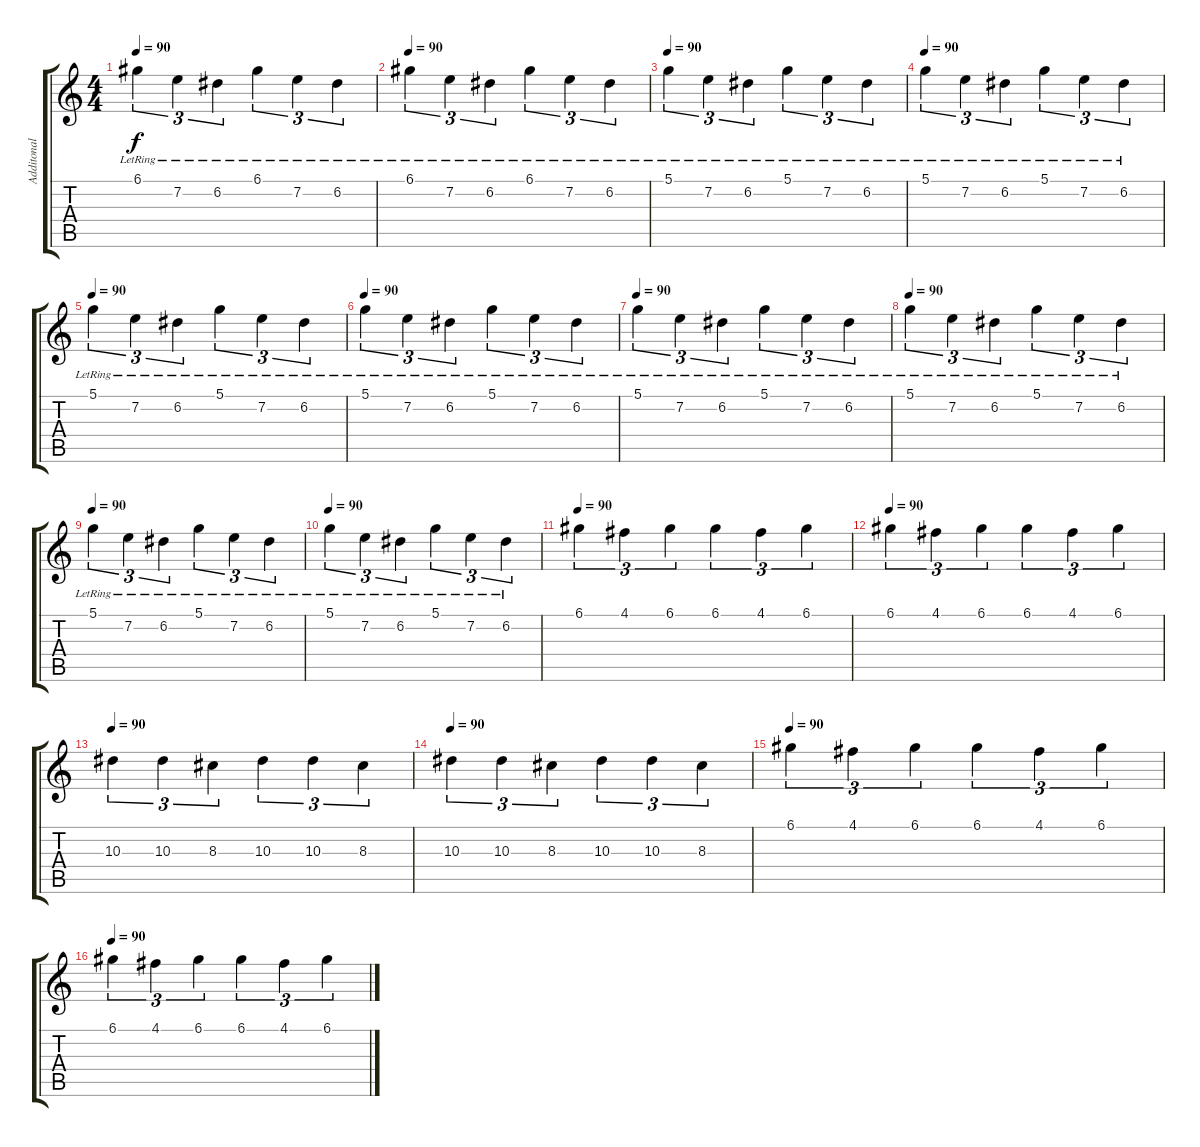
\track ("Additonal" "Additonal") {instrument acousticguitarsteel}
\staff {score tabs}
\tuning (D4 A3 F3 C3 G2 D2) {hide}
\ts (4 4)
\tempo 90
\clef g2
\ks c
6.1{lr}.4{tu (3 2) dy f volume 11 instrument acousticguitarsteel} 7.2{lr}.4{tu (3 2)} 6.2{lr}.4{tu (3 2)} 6.1{lr}.4{tu (3 2)} 7.2{lr}.4{tu (3 2)} 6.2{lr}.4{tu (3 2)} |
\tempo 90
6.1{lr}.4{tu (3 2)} 7.2{lr}.4{tu (3 2)} 6.2{lr}.4{tu (3 2)} 6.1{lr}.4{tu (3 2)} 7.2{lr}.4{tu (3 2)} 6.2{lr}.4{tu (3 2)} |
\tempo 90
5.1{lr}.4{tu (3 2)} 7.2{lr}.4{tu (3 2)} 6.2{lr}.4{tu (3 2)} 5.1{lr}.4{tu (3 2)} 7.2{lr}.4{tu (3 2)} 6.2{lr}.4{tu (3 2)} |
\tempo 90
5.1{lr}.4{tu (3 2)} 7.2{lr}.4{tu (3 2)} 6.2{lr}.4{tu (3 2)} 5.1{lr}.4{tu (3 2)} 7.2{lr}.4{tu (3 2)} 6.2{lr}.4{tu (3 2)} |
\tempo 90
5.1{lr}.4{tu (3 2)} 7.2{lr}.4{tu (3 2)} 6.2{lr}.4{tu (3 2)} 5.1{lr}.4{tu (3 2)} 7.2{lr}.4{tu (3 2)} 6.2{lr}.4{tu (3 2)} |
\tempo 90
5.1{lr}.4{tu (3 2)} 7.2{lr}.4{tu (3 2)} 6.2{lr}.4{tu (3 2)} 5.1{lr}.4{tu (3 2)} 7.2{lr}.4{tu (3 2)} 6.2{lr}.4{tu (3 2)} |
\tempo 90
5.1{lr}.4{tu (3 2)} 7.2{lr}.4{tu (3 2)} 6.2{lr}.4{tu (3 2)} 5.1{lr}.4{tu (3 2)} 7.2{lr}.4{tu (3 2)} 6.2{lr}.4{tu (3 2)} |
\tempo 90
5.1{lr}.4{tu (3 2)} 7.2{lr}.4{tu (3 2)} 6.2{lr}.4{tu (3 2)} 5.1{lr}.4{tu (3 2)} 7.2{lr}.4{tu (3 2)} 6.2{lr}.4{tu (3 2)} |
\tempo 90
5.1{lr}.4{tu (3 2)} 7.2{lr}.4{tu (3 2)} 6.2{lr}.4{tu (3 2)} 5.1{lr}.4{tu (3 2)} 7.2{lr}.4{tu (3 2)} 6.2{lr}.4{tu (3 2)} |
\tempo 90
5.1{lr}.4{tu (3 2)} 7.2{lr}.4{tu (3 2)} 6.2{lr}.4{tu (3 2)} 5.1{lr}.4{tu (3 2)} 7.2{lr}.4{tu (3 2)} 6.2{lr}.4{tu (3 2)} |
\tempo 90
6.1.4{tu (3 2)} 4.1.4{tu (3 2)} 6.1.4{tu (3 2)} 6.1.4{tu (3 2)} 4.1.4{tu (3 2)} 6.1.4{tu (3 2)} |
\tempo 90
6.1.4{tu (3 2)} 4.1.4{tu (3 2)} 6.1.4{tu (3 2)} 6.1.4{tu (3 2)} 4.1.4{tu (3 2)} 6.1.4{tu (3 2)} |
\tempo 90
10.3.4{tu (3 2)} 10.3.4{tu (3 2)} 8.3.4{tu (3 2)} 10.3.4{tu (3 2)} 10.3.4{tu (3 2)} 8.3.4{tu (3 2)} |
\tempo 90
10.3.4{tu (3 2)} 10.3.4{tu (3 2)} 8.3.4{tu (3 2)} 10.3.4{tu (3 2)} 10.3.4{tu (3 2)} 8.3.4{tu (3 2)} |
\tempo 90
6.1.4{tu (3 2)} 4.1.4{tu (3 2)} 6.1.4{tu (3 2)} 6.1.4{tu (3 2)} 4.1.4{tu (3 2)} 6.1.4{tu (3 2)} |
\tempo 90
6.1.4{tu (3 2)} 4.1.4{tu (3 2)} 6.1.4{tu (3 2)} 6.1.4{tu (3 2)} 4.1.4{tu (3 2)} 6.1.4{tu (3 2)}
